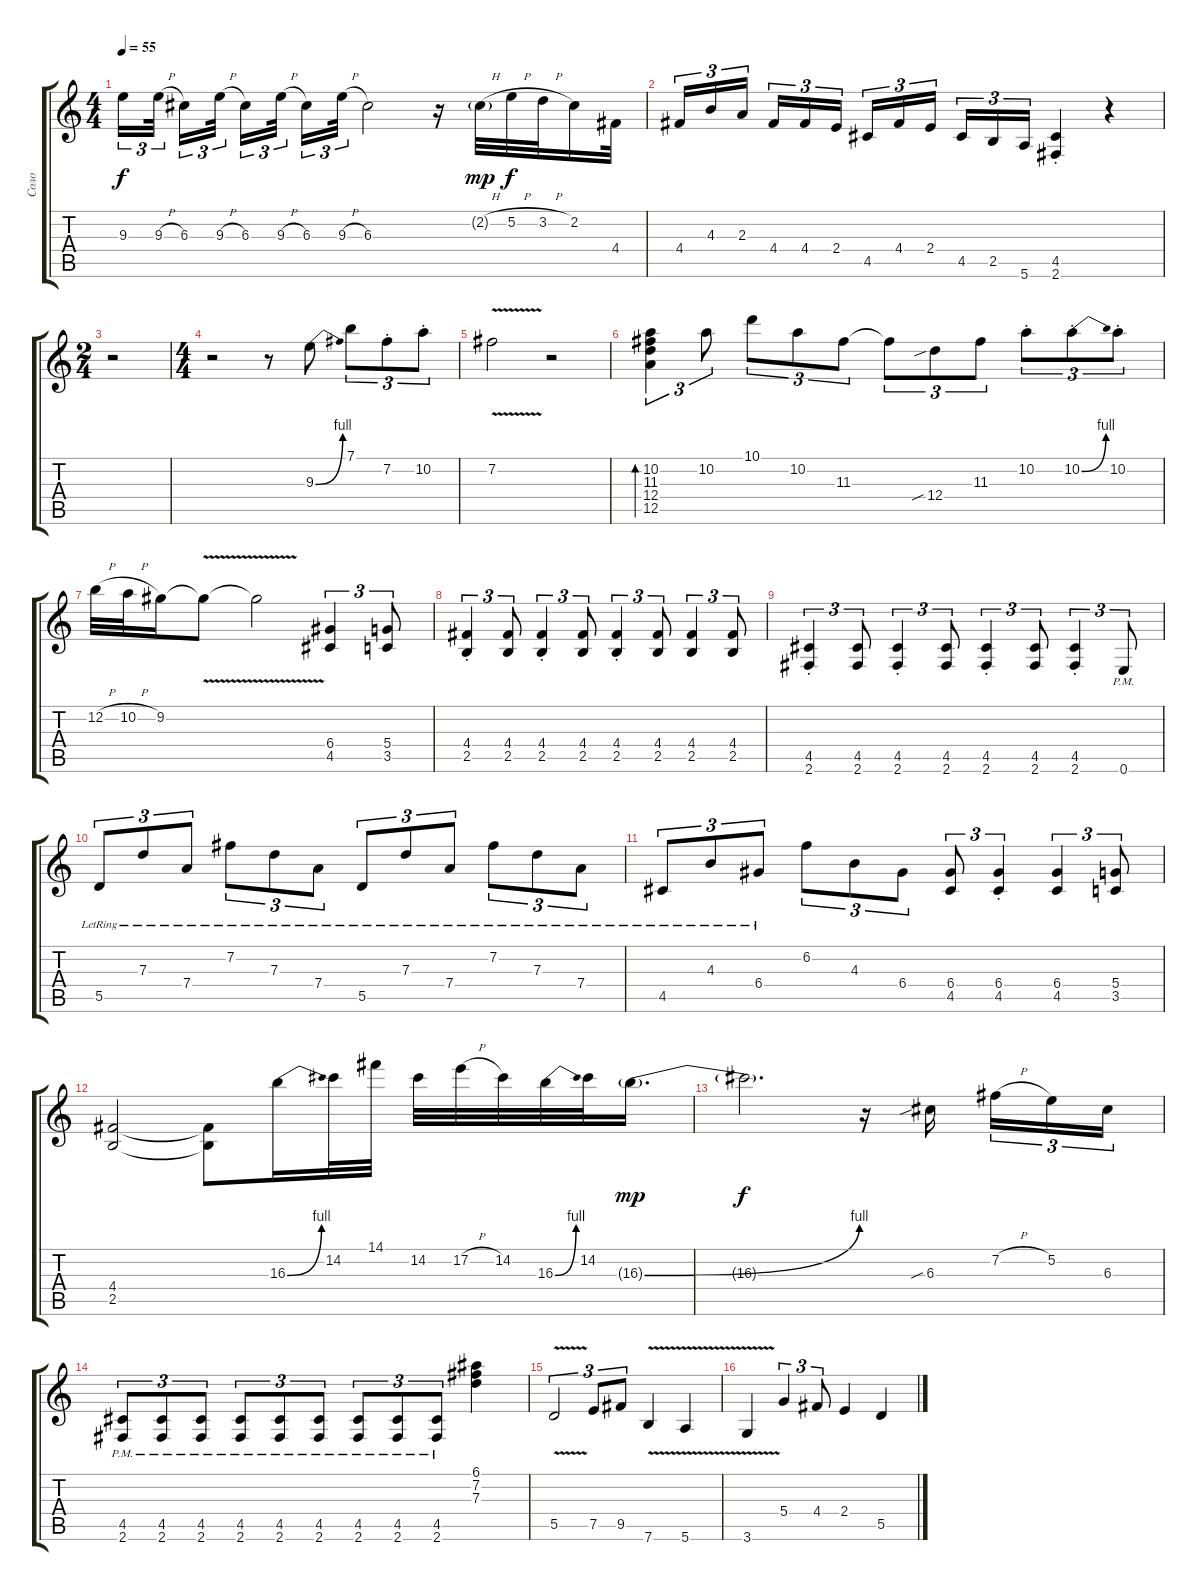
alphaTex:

\track ("Соло" "Соло") {instrument overdrivenguitar}
\staff {score tabs}
\tuning (E4 B3 G3 D3 A2 E2) {hide}
\ts (4 4)
\tempo 55
\clef g2
\ks c
9.3{t}.16{tu (3 2) dy f} 9.3{h}.32{tu (3 2) instrument electricguitarclean beam splitsecondary} 6.3.16{tu (3 2)} 9.3{h}.32{tu (3 2) beam splitsecondary} 6.3.16{tu (3 2)} 9.3{h}.32{tu (3 2) beam splitsecondary} 6.3.16{tu (3 2)} 9.3{h}.32{tu (3 2)} 6.3.2 r.16{instrument overdrivenguitar} 2.2{h g}.32{dy mp} 5.2{h}.32{dy f} 3.2{h}.32 2.2.16 4.4.32 |
4.4.16{tu (3 2)} 4.3.16{tu (3 2)} 2.3.16{tu (3 2) beam splitsecondary} 4.4.16{tu (3 2)} 4.4.16{tu (3 2)} 2.4.16{tu (3 2)} 4.5.16{tu (3 2)} 4.4.16{tu (3 2)} 2.4.16{tu (3 2) beam splitsecondary} 4.5.16{tu (3 2)} 2.5.16{tu (3 2)} 5.6.16{tu (3 2)} (4.5{st} 2.6{st}).4 r.4 |
\ts (2 4)
r.2 |
\ts (4 4)
r.2 r.8 9.3{be (bend 0 0 60 4)}.8 7.1.8{tu (3 2)} 7.2{st}.8{tu (3 2)} 10.2{st}.8{tu (3 2)} |
7.2{v}.2 r.2 |
(10.2 11.3 12.4 12.5).4{tu (3 2) bd 60 instrument electricguitarclean} 10.2.8{tu (3 2)} 10.1.8{tu (3 2)} 10.2.8{tu (3 2)} 11.3.8{tu (3 2)} 11.3{t}.8{tu (3 2)} 12.4{sib}.8{tu (3 2) instrument overdrivenguitar} 11.3.8{tu (3 2)} 10.2{st}.8{tu (3 2)} 10.2{be (bend 0 0 60 4) st}.8{tu (3 2)} 10.2{st}.8{tu (3 2)} |
12.2{h}.32 10.2{h}.32 9.2.16 9.2{v t}.8 9.2{t}.2 (6.4 4.5).4{tu (3 2)} (5.4 3.5).8{tu (3 2)} |
(4.4{st} 2.5{st}).4{tu (3 2)} (4.4 2.5).8{tu (3 2)} (4.4{st} 2.5{st}).4{tu (3 2)} (4.4 2.5).8{tu (3 2)} (4.4{st} 2.5{st}).4{tu (3 2)} (4.4 2.5).8{tu (3 2)} (4.4 2.5).4{tu (3 2)} (4.4 2.5).8{tu (3 2)} |
(4.5{st} 2.6{st}).4{tu (3 2)} (4.5 2.6).8{tu (3 2)} (4.5{st} 2.6{st}).4{tu (3 2)} (4.5 2.6).8{tu (3 2)} (4.5{st} 2.6{st}).4{tu (3 2)} (4.5 2.6).8{tu (3 2)} (4.5{st} 2.6{st}).4{tu (3 2)} 0.6{pm}.8{tu (3 2)} |
5.5{lr}.8{tu (3 2) instrument electricguitarclean} 7.3{lr}.8{tu (3 2)} 7.4{lr}.8{tu (3 2)} 7.2{lr}.8{tu (3 2)} 7.3{lr}.8{tu (3 2)} 7.4{lr}.8{tu (3 2)} 5.5{lr}.8{tu (3 2)} 7.3{lr}.8{tu (3 2)} 7.4{lr}.8{tu (3 2)} 7.2{lr}.8{tu (3 2)} 7.3{lr}.8{tu (3 2)} 7.4{lr}.8{tu (3 2)} |
4.5{lr}.8{tu (3 2)} 4.3{lr}.8{tu (3 2)} 6.4{lr}.8{tu (3 2)} 6.2.8{tu (3 2)} 4.3.8{tu (3 2)} 6.4.8{tu (3 2)} (6.4 4.5).8{tu (3 2) instrument overdrivenguitar} (6.4{st} 4.5{st}).4{tu (3 2)} (6.4 4.5).4{tu (3 2)} (5.4 3.5).8{tu (3 2)} |
(4.4 2.5).2 (4.4{t} 2.5{t}).8 16.3{be (bend 0 0 60 4)}.16 14.2.32 14.1.32 14.2.32 17.2{h}.32 14.2.32 16.3{be (bend 0 0 60 4)}.32 14.2.32 16.3{be (bend 0 0 60 4) g}.16{d dy mp} |
16.3{t}.2{d dy f} r.16 6.3{sib}.16{beam splitsecondary} 7.2{h}.16{tu (3 2)} 5.2.16{tu (3 2)} 6.3.16{tu (3 2)} |
(4.5{pm} 2.6{pm}).8{tu (3 2)} (4.5{pm} 2.6{pm}).8{tu (3 2)} (4.5{pm} 2.6{pm}).8{tu (3 2)} (4.5{pm} 2.6{pm}).8{tu (3 2)} (4.5{pm} 2.6{pm}).8{tu (3 2)} (4.5{pm} 2.6{pm}).8{tu (3 2)} (4.5{pm} 2.6{pm}).8{tu (3 2)} (4.5{pm} 2.6{pm}).8{tu (3 2)} (4.5{pm} 2.6{pm}).8{tu (3 2)} (6.1 7.2 7.3).4 |
5.5{v}.2{tu (3 2) instrument distortionguitar} 7.5.8{tu (3 2)} 9.5.8{tu (3 2)} 7.6{v}.4 5.6{v}.4 |
3.6{v}.4 5.4.4{tu (3 2)} 4.4.8{tu (3 2)} 2.4.4 5.5.4
